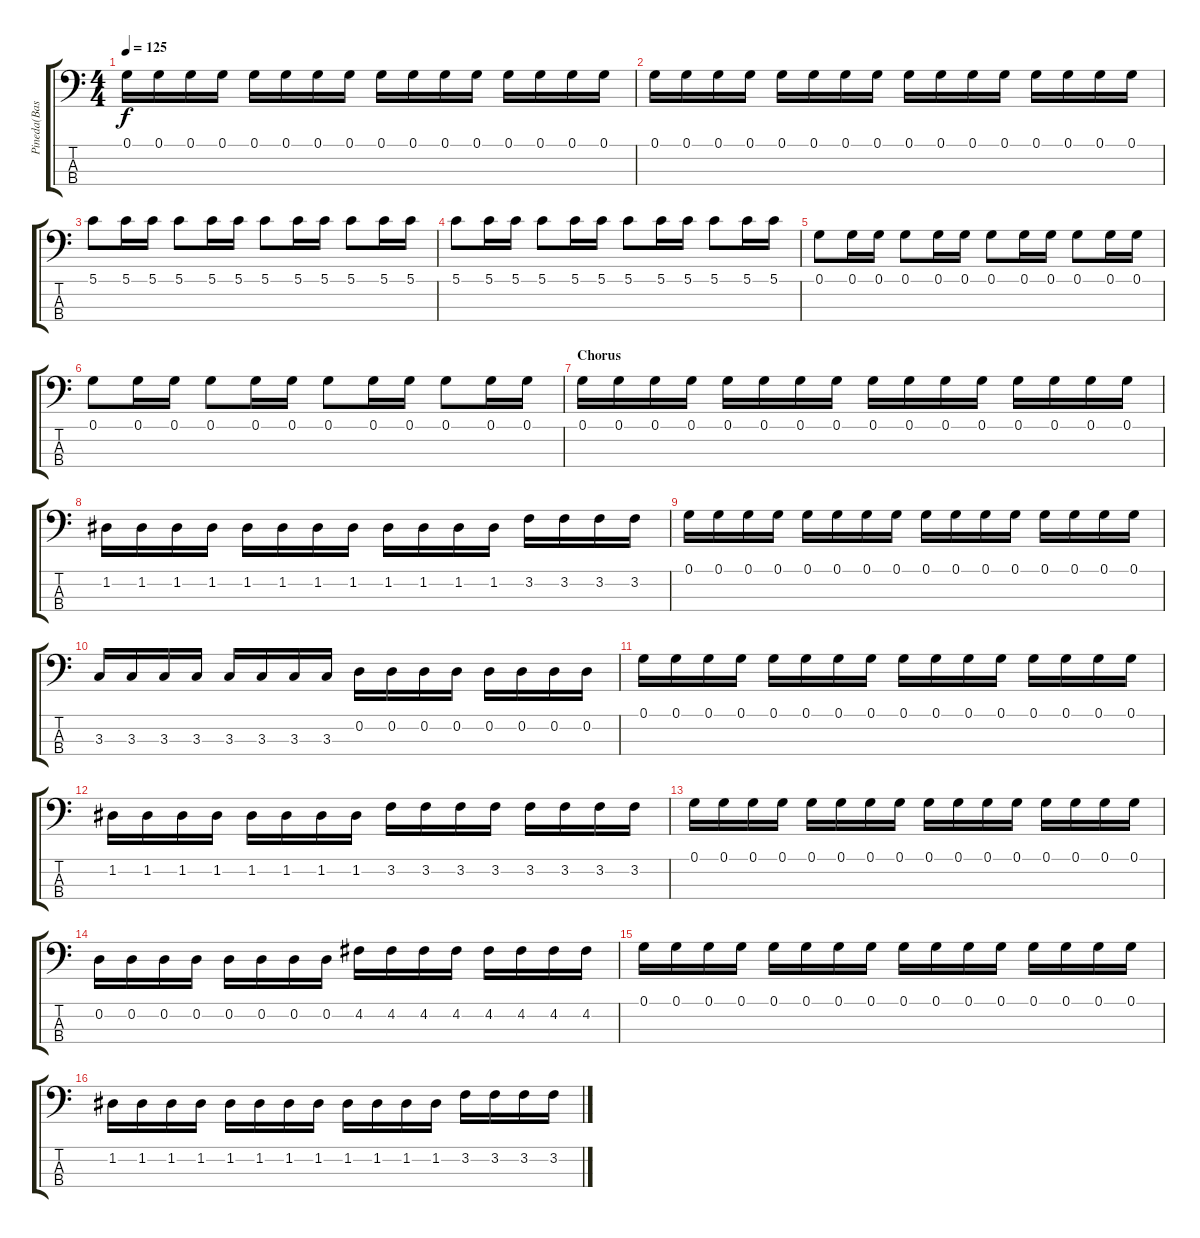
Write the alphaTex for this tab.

\track ("Pineda(Bass)" "Pineda(Bas") {instrument electricbassfinger}
\staff {score tabs}
\tuning (G2 D2 A1 E1) {hide}
\ts (4 4)
\tempo 125
\clef f4
\ks c
0.1.16{dy f} 0.1.16 0.1.16 0.1.16 0.1.16 0.1.16 0.1.16 0.1.16 0.1.16 0.1.16 0.1.16 0.1.16 0.1.16 0.1.16 0.1.16 0.1.16 |
0.1.16 0.1.16 0.1.16 0.1.16 0.1.16 0.1.16 0.1.16 0.1.16 0.1.16 0.1.16 0.1.16 0.1.16 0.1.16 0.1.16 0.1.16 0.1.16 |
5.1.8 5.1.16 5.1.16 5.1.8 5.1.16 5.1.16 5.1.8 5.1.16 5.1.16 5.1.8 5.1.16 5.1.16 |
5.1.8 5.1.16 5.1.16 5.1.8 5.1.16 5.1.16 5.1.8 5.1.16 5.1.16 5.1.8 5.1.16 5.1.16 |
0.1.8 0.1.16 0.1.16 0.1.8 0.1.16 0.1.16 0.1.8 0.1.16 0.1.16 0.1.8 0.1.16 0.1.16 |
0.1.8 0.1.16 0.1.16 0.1.8 0.1.16 0.1.16 0.1.8 0.1.16 0.1.16 0.1.8 0.1.16 0.1.16 |
\section ("" "Chorus")
0.1.16 0.1.16 0.1.16 0.1.16 0.1.16 0.1.16 0.1.16 0.1.16 0.1.16 0.1.16 0.1.16 0.1.16 0.1.16 0.1.16 0.1.16 0.1.16 |
1.2.16 1.2.16 1.2.16 1.2.16 1.2.16 1.2.16 1.2.16 1.2.16 1.2.16 1.2.16 1.2.16 1.2.16 3.2.16 3.2.16 3.2.16 3.2.16 |
0.1.16 0.1.16 0.1.16 0.1.16 0.1.16 0.1.16 0.1.16 0.1.16 0.1.16 0.1.16 0.1.16 0.1.16 0.1.16 0.1.16 0.1.16 0.1.16 |
3.3.16 3.3.16 3.3.16 3.3.16 3.3.16 3.3.16 3.3.16 3.3.16 0.2.16 0.2.16 0.2.16 0.2.16 0.2.16 0.2.16 0.2.16 0.2.16 |
0.1.16 0.1.16 0.1.16 0.1.16 0.1.16 0.1.16 0.1.16 0.1.16 0.1.16 0.1.16 0.1.16 0.1.16 0.1.16 0.1.16 0.1.16 0.1.16 |
1.2.16 1.2.16 1.2.16 1.2.16 1.2.16 1.2.16 1.2.16 1.2.16 3.2.16 3.2.16 3.2.16 3.2.16 3.2.16 3.2.16 3.2.16 3.2.16 |
0.1.16 0.1.16 0.1.16 0.1.16 0.1.16 0.1.16 0.1.16 0.1.16 0.1.16 0.1.16 0.1.16 0.1.16 0.1.16 0.1.16 0.1.16 0.1.16 |
0.2.16 0.2.16 0.2.16 0.2.16 0.2.16 0.2.16 0.2.16 0.2.16 4.2.16 4.2.16 4.2.16 4.2.16 4.2.16 4.2.16 4.2.16 4.2.16 |
0.1.16 0.1.16 0.1.16 0.1.16 0.1.16 0.1.16 0.1.16 0.1.16 0.1.16 0.1.16 0.1.16 0.1.16 0.1.16 0.1.16 0.1.16 0.1.16 |
1.2.16 1.2.16 1.2.16 1.2.16 1.2.16 1.2.16 1.2.16 1.2.16 1.2.16 1.2.16 1.2.16 1.2.16 3.2.16 3.2.16 3.2.16 3.2.16
